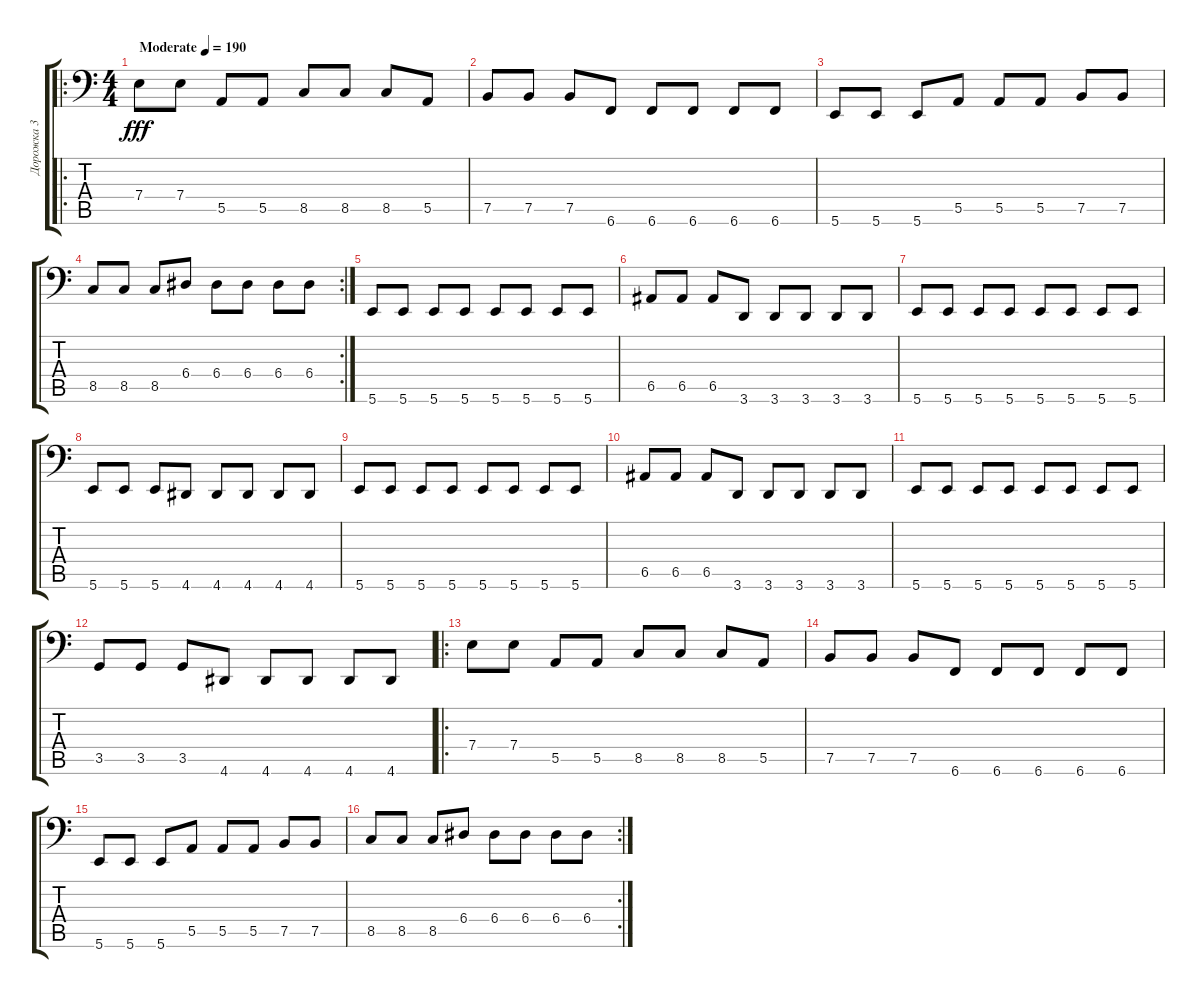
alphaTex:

\track ("Дорожка 3" "Дорожка 3") {instrument electricbasspick}
\staff {score tabs}
\tuning (B2 Gb2 D2 A1 E1 B0) {hide}
\ro
\ts (4 4)
\tempo (190 "Moderate")
\clef f4
\ks c
7.4.8{dy fff instrument electricbasspick} 7.4.8 5.5.8 5.5.8 8.5.8 8.5.8 8.5.8 5.5.8 |
7.5.8 7.5.8 7.5.8 6.6.8 6.6.8 6.6.8 6.6.8 6.6.8 |
5.6.8 5.6.8 5.6.8 5.5.8 5.5.8 5.5.8 7.5.8 7.5.8 |
\rc 2
8.5.8 8.5.8 8.5.8 6.4.8 6.4.8 6.4.8 6.4.8 6.4.8 |
5.6.8 5.6.8 5.6.8 5.6.8 5.6.8 5.6.8 5.6.8 5.6.8 |
6.5.8 6.5.8 6.5.8 3.6.8 3.6.8 3.6.8 3.6.8 3.6.8 |
5.6.8 5.6.8 5.6.8 5.6.8 5.6.8 5.6.8 5.6.8 5.6.8 |
5.6.8 5.6.8 5.6.8 4.6.8 4.6.8 4.6.8 4.6.8 4.6.8 |
5.6.8 5.6.8 5.6.8 5.6.8 5.6.8 5.6.8 5.6.8 5.6.8 |
6.5.8 6.5.8 6.5.8 3.6.8 3.6.8 3.6.8 3.6.8 3.6.8 |
5.6.8 5.6.8 5.6.8 5.6.8 5.6.8 5.6.8 5.6.8 5.6.8 |
3.5.8 3.5.8 3.5.8 4.6.8 4.6.8 4.6.8 4.6.8 4.6.8 |
\ro
7.4.8 7.4.8 5.5.8 5.5.8 8.5.8 8.5.8 8.5.8 5.5.8 |
7.5.8 7.5.8 7.5.8 6.6.8 6.6.8 6.6.8 6.6.8 6.6.8 |
5.6.8 5.6.8 5.6.8 5.5.8 5.5.8 5.5.8 7.5.8 7.5.8 |
\rc 2
8.5.8 8.5.8 8.5.8 6.4.8 6.4.8 6.4.8 6.4.8 6.4.8
